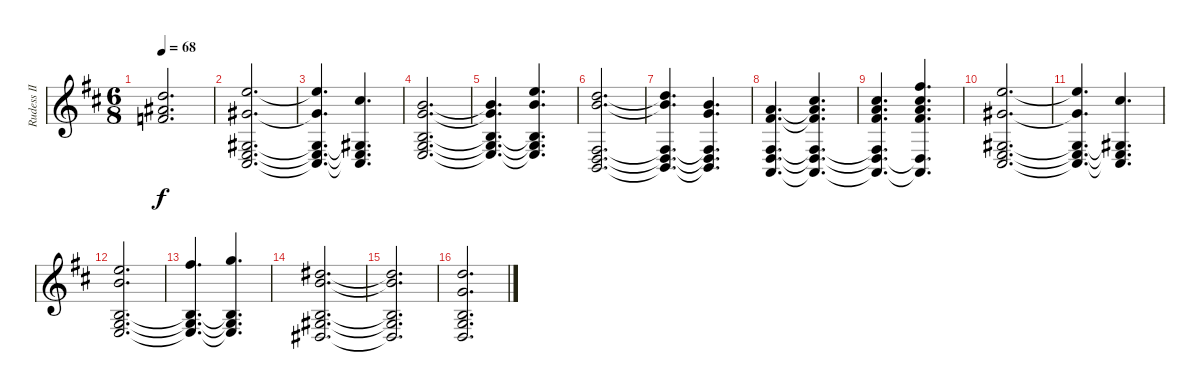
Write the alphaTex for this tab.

\track ("Rudess II" "Rudess II") {instrument stringensemble2}
\staff {score}
\tuning (E4 B3 G3 D3 A2 E2 B1) {hide}
\ts (6 8)
\tempo 68
\clef g2
\ks d
(10.1{t} 11.2{t} 10.3{t}).2{d dy f} |
(12.1 13.3 6.4 7.5 9.6).2{d} |
(12.1{t} 13.3{t} 6.4{t} 7.5{t} 9.6{t}).4{d} (9.1 6.4{t} 7.5{t} 9.6{t}).4{d} |
(7.1 8.2 4.3 5.4 7.5).2{d} |
(7.1{t} 8.2{t} 4.3{t} 5.4{t} 7.5{t}).4{d} (12.1 12.2 4.3{t} 5.4{t} 7.5{t}).4{d} |
(10.1 12.2 4.4 5.5 7.6).2{d} |
(10.1{t} 12.2{t} 4.4{t} 5.5{t} 7.6{t}).4{d} (12.2 12.3 4.4{t} 5.5{t} 7.6{t}).4{d} |
(10.2 11.3 4.4 0.5 10.6).4{d} (9.1 10.2{t} 11.3{t} 4.4{t} 0.5{t} 10.6{t}).4{d} |
(9.1 10.2 11.3 4.4{t} 0.5{t} 10.6{t}).4{d} (14.1 14.2 14.3 16.4 0.5{t} 10.6{t}).4{d} |
(12.1 13.3 6.4 7.5 9.6).2{d} |
(12.1{t} 13.3{t} 6.4{t} 7.5{t} 9.6{t}).4{d} (9.1 6.4{t} 7.5{t} 9.6{t}).4{d} |
(12.1 12.2 4.3 5.4 7.5).2{d} |
(14.1 4.3{t} 5.4{t} 7.5{t}).4{d} (15.1 4.3{t} 5.4{t} 7.5{t}).4{d} |
(16.2 16.3 9.4 11.5 11.6).2{d} |
(16.2{t} 16.3{t} 9.4{t} 11.5{t} 11.6{t}).2{d} |
(10.1 8.2 0.3 0.4 14.5).2{d}
